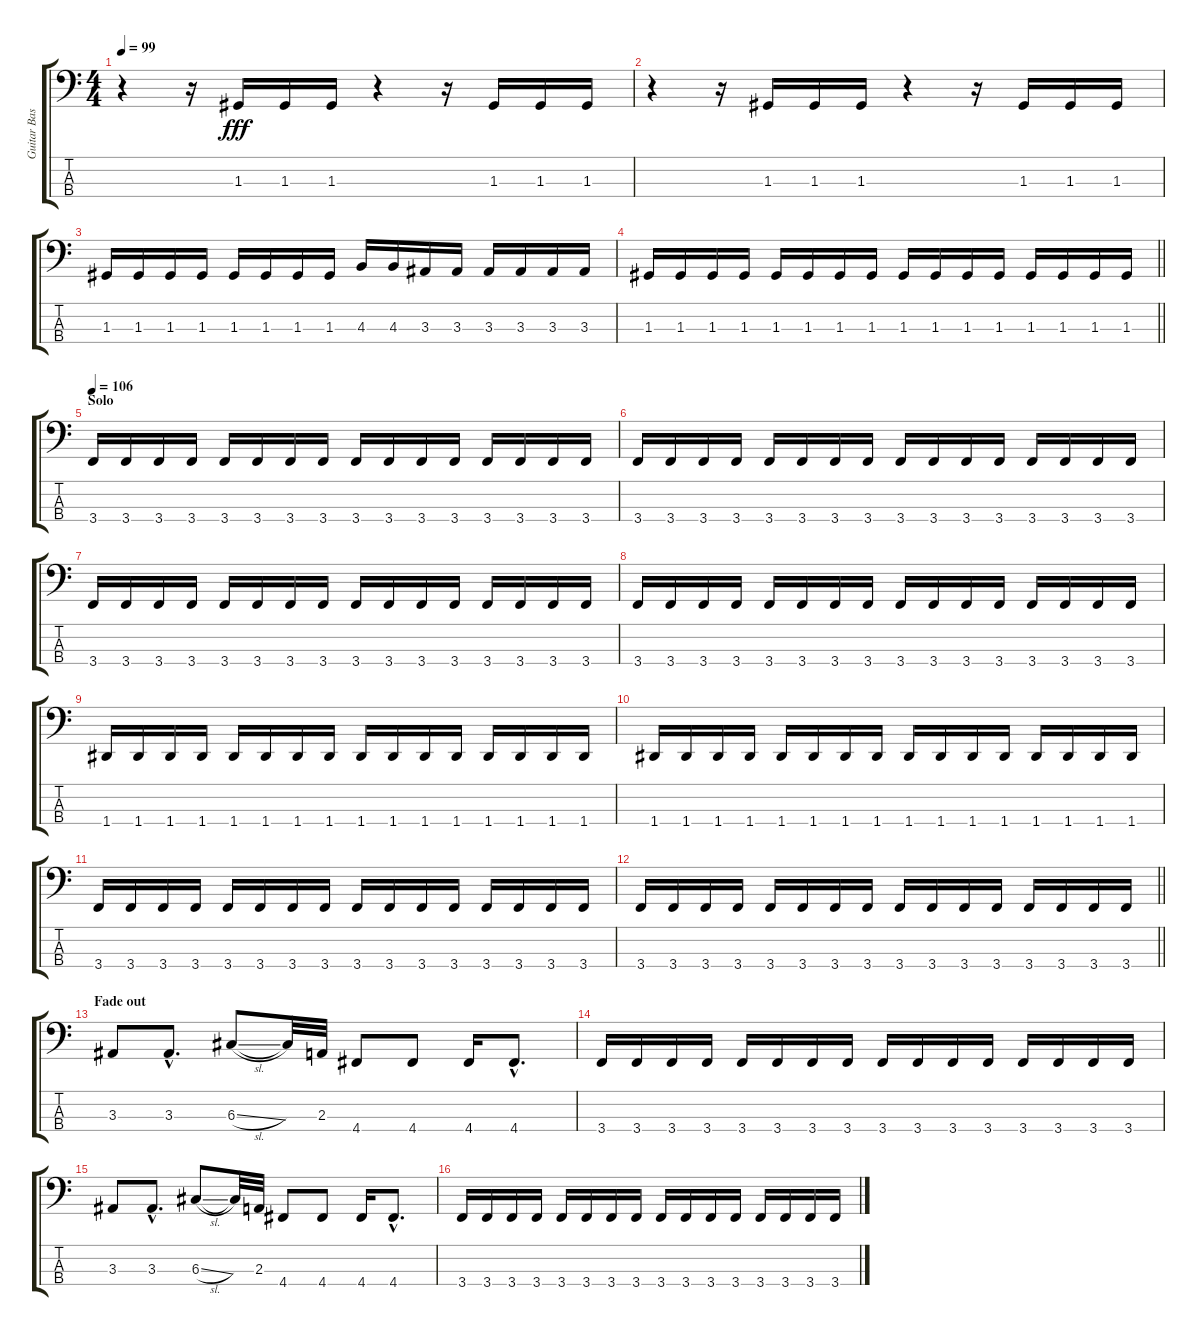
\track ("Guitar Bass 1" "Guitar Bas") {instrument electricbassfinger}
\staff {score tabs}
\tuning (F2 C2 G1 D1) {hide}
\ts (4 4)
\tempo 99
\clef f4
\ks c
r.4{dy fff} r.16 1.3.16 1.3.16 1.3.16 r.4 r.16 1.3.16 1.3.16 1.3.16 |
r.4 r.16 1.3.16 1.3.16 1.3.16 r.4 r.16 1.3.16 1.3.16 1.3.16 |
1.3.16 1.3.16 1.3.16 1.3.16 1.3.16 1.3.16 1.3.16 1.3.16 4.3.16 4.3.16 3.3.16 3.3.16 3.3.16 3.3.16 3.3.16 3.3.16 |
\barLineRight lightlight
1.3.16 1.3.16 1.3.16 1.3.16 1.3.16 1.3.16 1.3.16 1.3.16 1.3.16 1.3.16 1.3.16 1.3.16 1.3.16 1.3.16 1.3.16 1.3.16 |
\section ("" "Solo")
\tempo 106
3.4.16 3.4.16 3.4.16 3.4.16 3.4.16 3.4.16 3.4.16 3.4.16 3.4.16 3.4.16 3.4.16 3.4.16 3.4.16 3.4.16 3.4.16 3.4.16 |
3.4.16 3.4.16 3.4.16 3.4.16 3.4.16 3.4.16 3.4.16 3.4.16 3.4.16 3.4.16 3.4.16 3.4.16 3.4.16 3.4.16 3.4.16 3.4.16 |
3.4.16 3.4.16 3.4.16 3.4.16 3.4.16 3.4.16 3.4.16 3.4.16 3.4.16 3.4.16 3.4.16 3.4.16 3.4.16 3.4.16 3.4.16 3.4.16 |
3.4.16 3.4.16 3.4.16 3.4.16 3.4.16 3.4.16 3.4.16 3.4.16 3.4.16 3.4.16 3.4.16 3.4.16 3.4.16 3.4.16 3.4.16 3.4.16 |
1.4.16 1.4.16 1.4.16 1.4.16 1.4.16 1.4.16 1.4.16 1.4.16 1.4.16 1.4.16 1.4.16 1.4.16 1.4.16 1.4.16 1.4.16 1.4.16 |
1.4.16 1.4.16 1.4.16 1.4.16 1.4.16 1.4.16 1.4.16 1.4.16 1.4.16 1.4.16 1.4.16 1.4.16 1.4.16 1.4.16 1.4.16 1.4.16 |
3.4.16 3.4.16 3.4.16 3.4.16 3.4.16 3.4.16 3.4.16 3.4.16 3.4.16 3.4.16 3.4.16 3.4.16 3.4.16 3.4.16 3.4.16 3.4.16 |
\barLineRight lightlight
3.4.16 3.4.16 3.4.16 3.4.16 3.4.16 3.4.16 3.4.16 3.4.16 3.4.16 3.4.16 3.4.16 3.4.16 3.4.16 3.4.16 3.4.16 3.4.16 |
\section ("" "Fade out")
3.3.8 3.3{hac}.8{d} 6.3{sl}.8 6.3{t}.32 2.3.32 4.4.8 4.4.8 4.4.16 4.4{hac}.8{d} |
3.4.16 3.4.16 3.4.16 3.4.16 3.4.16 3.4.16 3.4.16 3.4.16 3.4.16 3.4.16 3.4.16 3.4.16 3.4.16 3.4.16 3.4.16 3.4.16 |
3.3.8 3.3{hac}.8{d} 6.3{sl}.8 6.3{t}.32 2.3.32 4.4.8 4.4.8 4.4.16 4.4{hac}.8{d} |
3.4.16 3.4.16 3.4.16 3.4.16 3.4.16 3.4.16 3.4.16 3.4.16 3.4.16 3.4.16 3.4.16 3.4.16 3.4.16 3.4.16 3.4.16 3.4.16
